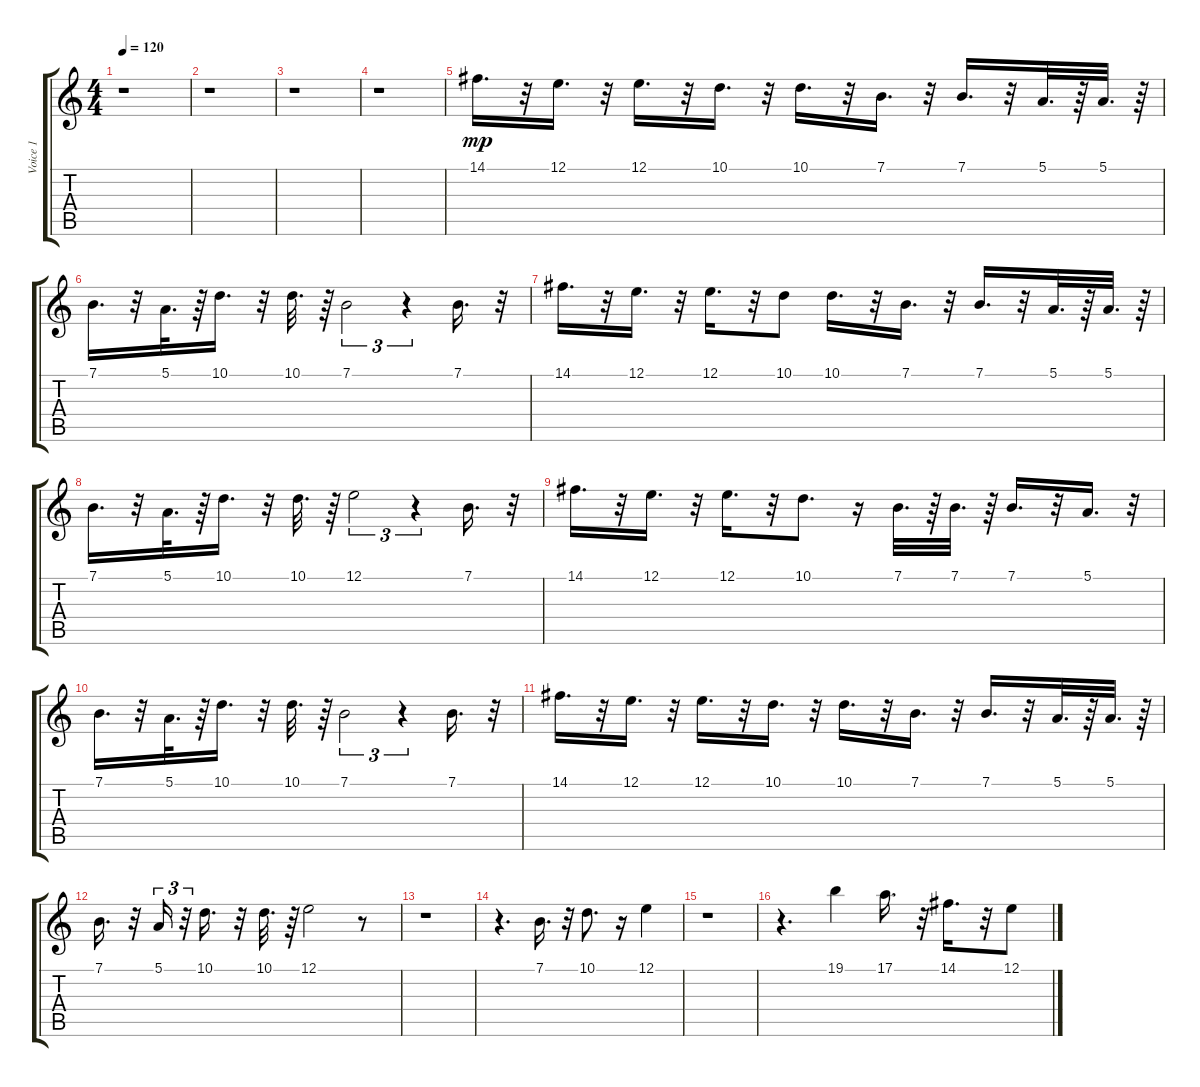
\track ("Voice 1" "Voice 1") {instrument tenorsax}
\staff {score tabs}
\tuning (E4 B3 G3 D3 A2 E2) {hide}
\ts (4 4)
\tempo 120
\clef g2
\ks c
r.1{dy mp} |
r.1 |
r.1 |
r.1 |
14.1.16{d} r.32 12.1.16{d} r.32 12.1.16{d} r.32 10.1.16{d} r.32 10.1.16{d} r.32 7.1.16{d} r.32 7.1.16{d} r.32 5.1.32{d} r.64 5.1.32{d} r.64 |
7.1.16{d} r.32 5.1.32{d} r.64 10.1.16{d} r.32 10.1.32{d} r.64 7.1.2{tu (3 2)} r.4{tu (3 2)} 7.1.16{d} r.32 |
14.1.16{d} r.32 12.1.16{d} r.32 12.1.16{d} r.32 10.1.8 10.1.16{d} r.32 7.1.16{d} r.32 7.1.16{d} r.32 5.1.32{d} r.64 5.1.32{d} r.64 |
7.1.16{d} r.32 5.1.32{d} r.64 10.1.16{d} r.32 10.1.32{d} r.64 12.1.2{tu (3 2)} r.4{tu (3 2)} 7.1.16{d} r.32 |
14.1.16{d} r.32 12.1.16{d} r.32 12.1.16{d} r.32 10.1.8{d} r.16 7.1.32{d} r.64 7.1.32{d} r.64 7.1.16{d} r.32 5.1.16{d} r.32 |
7.1.16{d} r.32 5.1.32{d} r.64 10.1.16{d} r.32 10.1.32{d} r.64 7.1.2{tu (3 2)} r.4{tu (3 2)} 7.1.16{d} r.32 |
14.1.16{d} r.32 12.1.16{d} r.32 12.1.16{d} r.32 10.1.16{d} r.32 10.1.16{d} r.32 7.1.16{d} r.32 7.1.16{d} r.32 5.1.32{d} r.64 5.1.32{d} r.64 |
7.1.16{d} r.32 5.1.16{tu (3 2)} r.32{tu (3 2)} 10.1.16{d} r.32 10.1.32{d} r.64 12.1.2 r.8 |
r.1 |
r.4{d} 7.1.16{d} r.32 10.1.8{d} r.16 12.1.4 |
r.1 |
r.4{d} 19.1.4 17.1.16{d} r.32 14.1.16{d} r.32 12.1.8
